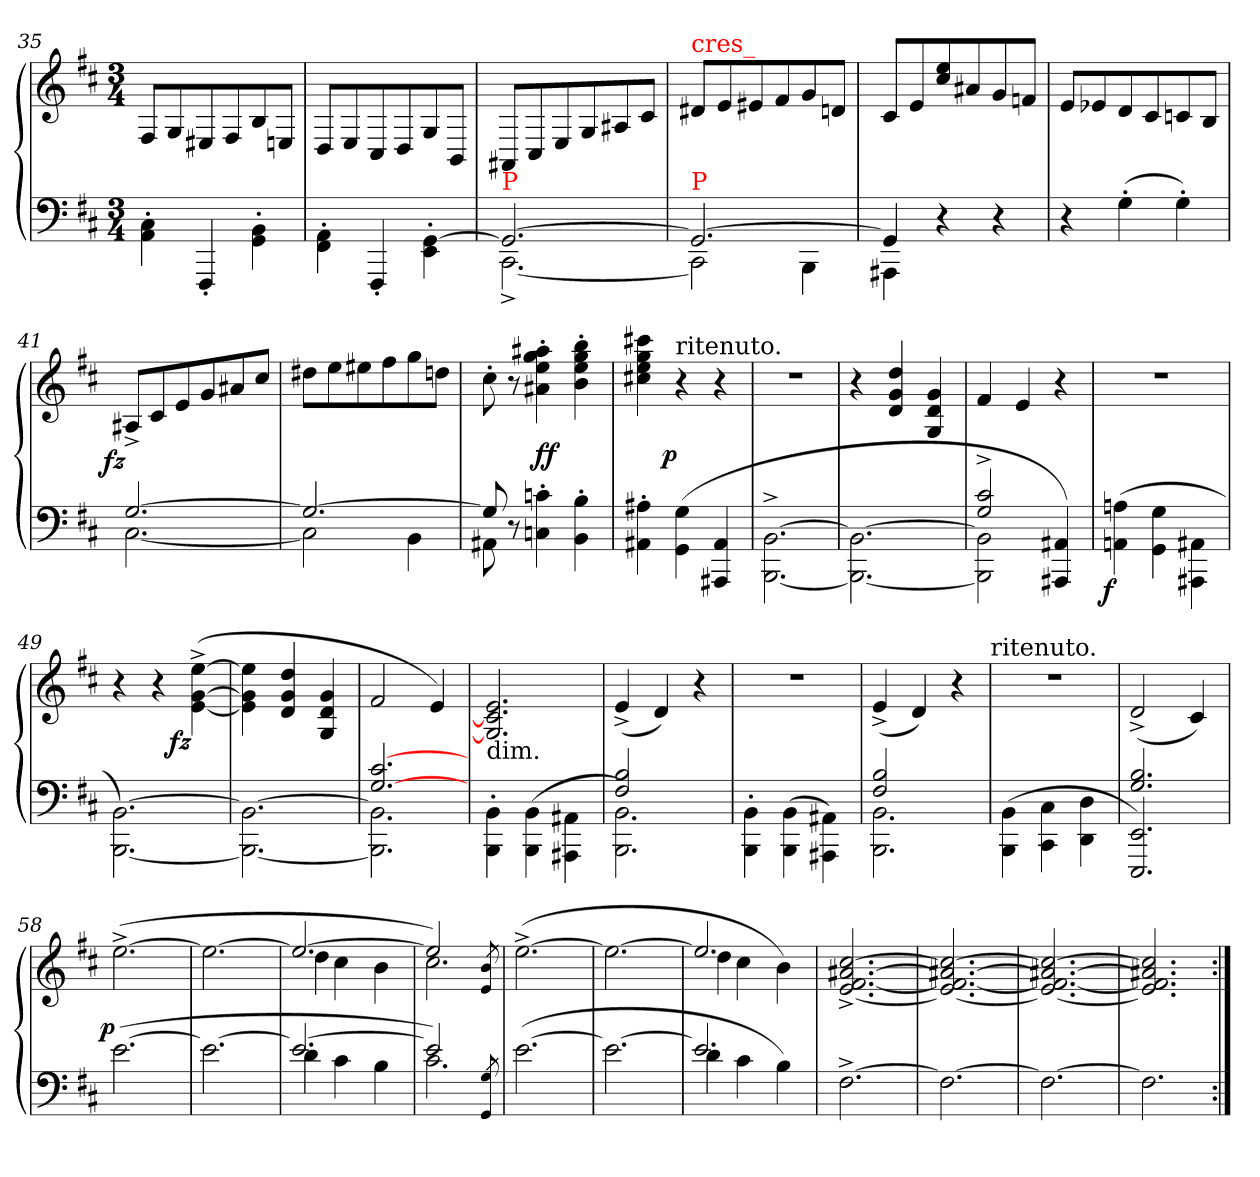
**kern	**kern	**dynam
*part1	*part1	*part1
*staff2	*staff1	*staff1/2
*clefF4	*clefG2	*
*k[f#c#]	*k[f#c#]	*
*M3/4	*M3/4	*
=35	=35	=35
4C#'<\ 4AA'<\	8F#/L	.
.	8G/	.
4FFF#'</	8E#X	.
.	8F#/	.
4BB'<\ 4GG'<\	8B/	.
.	8En/J	.
=36	=36	=36
4AA'<\ 4FF#'<\	8D/L	.
.	8E/	.
4FFF#'</	8C#/	.
.	8D/	.
[4GG'<\ 4EE'<\	8G/	.
.	8BB/J	.
=37	=37	=37
*^	*	*
!LO:TX:a:color=red:t=P	!	!	!
2.GG_	[2.CC#^\	8AA#XL	.
.	.	8C#/	.
.	.	8E/	.
.	.	8G/	.
.	.	8A#X	.
.	.	8c#/J	.
=38	=38	=38	=38
!	!	!LO:TX:a:color=red:t=cres_	!
!LO:TX:a:color=red:t=P	!	!	!
2.GG_	2CC#]	8d#XL	.
.	.	8e	.
.	.	8e#X	.
.	.	8f#	.
.	4BBB	8g	.
.	.	8dnJ	.
=39	=39	=39	=39
4GG]	4AAA#X	8c#L	.
.	.	8e	.
4r	2ryy	8ee 8cc#	.
.	.	8a#X	.
4r	.	8g	.
.	.	8fnJ	.
*v	*v	*	*
=40	=40	=40
4r	8eL	.
.	8e-X	.
(4G'	8d	.
.	8c#	.
4G')	8cn	.
.	8BJ	.
=41	=41	=41
*^	*	*
!	!	!	!LO:DY:rj
[2.G	[2.C#	8A#X^<L	fz
.	.	8c#	.
.	.	8e	.
.	.	8g	.
.	.	8a#X	.
.	.	8cc#J	.
=42	=42	=42	=42
2.G_	2C#]	8dd#XL	.
.	.	8ee	.
.	.	8ee#X	.
.	.	8ff#	.
.	4BB	8gg	.
.	.	8ddnJ	.
=43	=43	=43	=43
8G]	8AA#X	8cc#'	.
8ryy	8r	8r	.
2ryy	4cn'> 4Cn'>	4aa#X'> 4gg'> 4ee'> 4a#X'>	ff
.	4B'> 4BB'>	4bb'> 4gg'> 4ee'> 4b'>	.
*v	*v	*	*
=44	=44	=44
4A#X' 4AA#X'	4ccc#X 4gg 4ee 4cc#X	.
!	!LO:TX:a:t=ritenuto.	!
!	!	!LO:DY:rj
(<4G\ 4GG\	4r	p
4AA#/ 4AAA#X/	4r	.
=45	=45	=45
[2.BB^>\ [2.BBB^>\	2.rdd	.
=46	=46	=46
2.BB_\ 2.BBB_\	4r	.
.	4dd 4g 4d	.
.	4g/ 4d/ 4G/	.
=47	=47	=47
*^	*	*
2c#^> 2G^>	2BB] 2BBB]	4f#	.
.	.	(>4e	.
4ryy	4AA#X 4AAA#X)	4r	.
=48	=48	=48	=48
!	!	!	!LO:DY:b=2:rj
*v	*v	*	*
(4An 4AAn	2.rdd	f
4G\ 4GG\	.	.
4AA#X\ 4AAA#X\	.	.
=49	=49	=49
[2.BB\ [2.BBB\)	4r	.
.	4r	.
!	!	!LO:DY:rj
.	([4ee^>\ [4g^>\ [4e^>\	fz
=50	=50	=50
2.BB_\ 2.BBB_\	4ee]\ 4g]\ 4e]\	.
.	4dd 4g 4d	.
.	4g/ 4d/ 4G/	.
=51	=51	=51
*^	*	*
[2.c# [2.G	2.BB]\ 2.BBB]\	2f#	.
.	.	4e)	.
*v	*v	*	*
=52	=52	=52
!	!LO:TX:c:t=dim.	!
4BB'>\ 4BBB'>\	2.e/ 2.c#]/ 2.G]/	.
(4BB\ 4BBB\	.	.
4AA#X\ 4AAA#X\	.	.
=53	=53	=53
*^	*	*
2B 2F#	2.BB 2.BBB)	(4e^>	.
.	.	4d)	.
4ryy	.	4r	.
*v	*v	*	*
=54	=54	=54
4BB'>\ 4BBB'>\	2.rdd	.
(4BB\ 4BBB\	.	.
4AA#X\ 4AAA#X\)	.	.
=55	=55	=55
*^	*	*
2B 2F#	2.BB 2.BBB	(4e^>	.
.	.	4d)	.
4ryy	.	4r	.
*v	*v	*	*
!	!LO:TX:a:t=ritenuto.	!
=56	=56	=56
(4BB\ 4BBB\	2.rdd	.
4C#\ 4CC#\	.	.
4D\ 4DD\	.	.
=57	=57	=57
*^	*	*
2.B 2.G	2.EE/ 2.EEE/)	(2d^>	.
.	.	4c#)	.
*v	*v	*	*
=58	=58	=58
!	!	!LO:DY:rj
([2.e	([2.ee^<	p
=59	=59	=59
2.e_	2.ee_	.
=60	=60	=60
!LO:N:vis=2	!LO:N:vis=2	!
*^	*^	*
2.e_	4d	2.ee_	4dd	.
.	4c#	.	4cc#	.
.	4B	.	4b	.
=61	=61	=61	=61	=61
!LO:N:vis=2	!	!LO:N:vis=2	!	!
2.e])	2.c#	2.ee])	2.cc#	.
*v	*v	*	*	*
*	*v	*v	*
8qGG/ 8qG/	8qb/ 8qe/	.
=62	=62	=62
([2.e	([2.ee^	.
=63	=63	=63
2.e_	2.ee_	.
=64	=64	=64
!LO:N:vis=2	!LO:N:vis=2	!
*^	*^	*
2.e]	4d	2.ee]	4dd	.
.	4c#	.	4cc#	.
.	4B)	.	4b)	.
*v	*v	*	*	*
*	*v	*v	*
=65	=65	=65
[2.F#^	[2.cc#^> [2.a#X^> [2.f#^> [2.e^>	.
=66	=66	=66
2.F#_	2.cc#_ 2.a#X_ 2.f#_ 2.e_	.
=67	=67	=67
2.F#_	2.cc#_ 2.a#X_ 2.f#_ 2.e_	.
=68	=68	=68
2.F#]	2.cc#] 2.a#X] 2.f#] 2.e]	.
=:|!	=:|!	=:|!
*-	*-	*-
